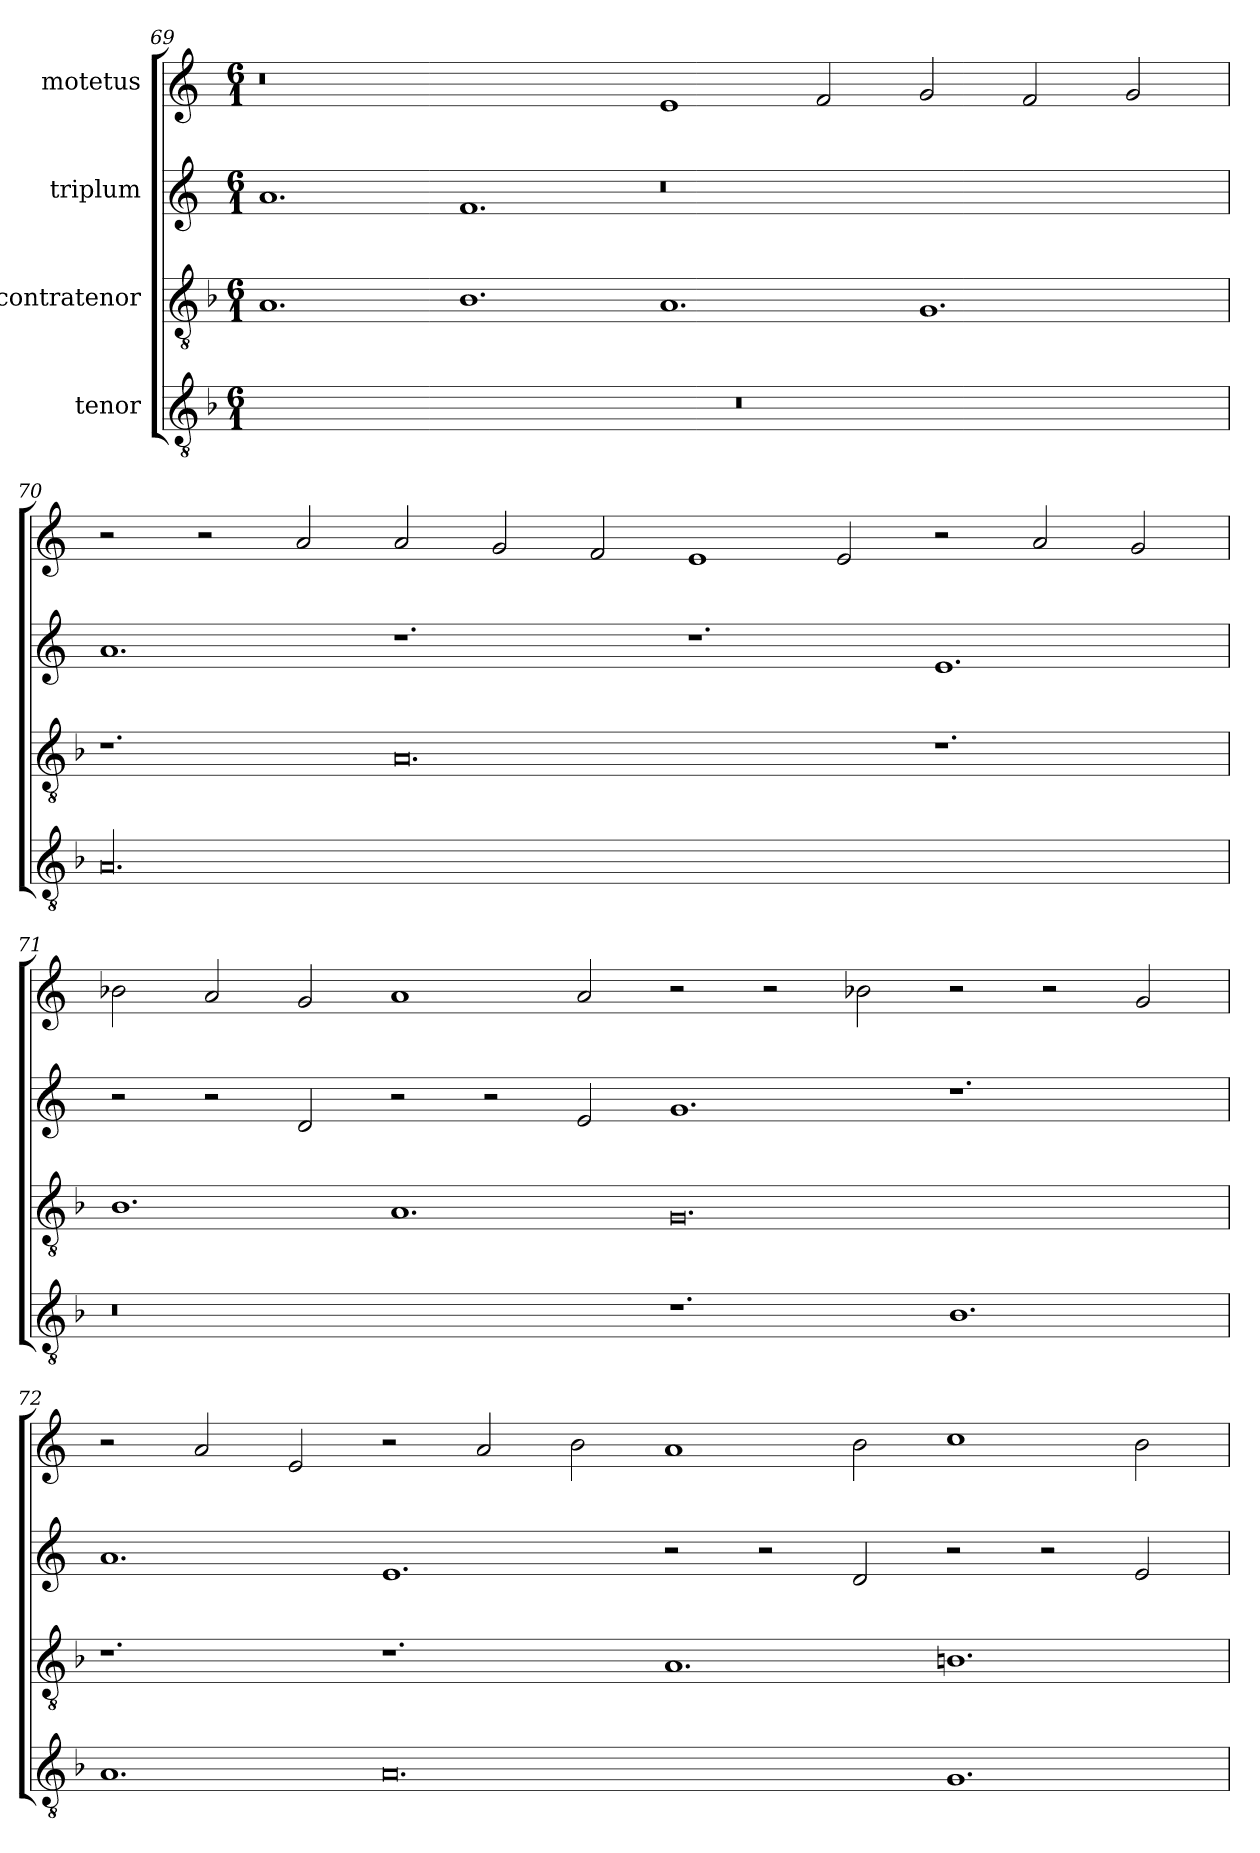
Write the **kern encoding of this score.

**kern	**kern	**kern	**kern
*part4	*part3	*part2	*part1
*staff4	*staff3	*staff2	*staff1
*I"tenor	*I"contratenor	*I"triplum	*I"motetus
*clefGv2	*clefGv2	*clefG2	*clefG2
*k[b-]	*k[b-]	*k[]	*k[]
*F:	*F:	*C:	*C:
*M6/1	*M6/1	*M6/1	*M6/1
=69	=69	=69	=69
00.r	1.A/	1.a/	0.r
.	1.B-\	1.f/	.
.	1.A/	0.r	1e/
.	.	.	2f/
.	1.G/	.	2g/
.	.	.	2f/
.	.	.	2g/
!!LO:PB:g=z
=70	=70	=70	=70
00.A/	1.r	1.a/	2r
.	.	.	2r
.	.	.	2a/
.	0.A/	1.r	2a/
.	.	.	2g/
.	.	.	2f/
.	.	1.r	1e/
.	.	.	2e/
.	1.r	1.e/	2r
.	.	.	2a/
.	.	.	2g/
=71	=71	=71	=71
0.r	1.B-\	2r	2b-X\
.	.	2r	2a/
.	.	2d/	2g/
.	1.A/	2r	1a/
.	.	2r	.
.	.	2e/	2a/
1.r	0.G/	1.g/	2r
.	.	.	2r
.	.	.	2b-X\
1.B-\	.	1.r	2r
.	.	.	2r
.	.	.	2g/
!!LO:LB:g=z
=72	=72	=72	=72
1.A/	1.r	1.a/	2r
.	.	.	2a/
.	.	.	2e/
0.A/	1.r	1.e/	2r
.	.	.	2a/
.	.	.	2b\
.	1.A/	2r	1a/
.	.	2r	.
.	.	2d/	2b\
1.G/	1.Bn\	2r	1cc\
.	.	2r	.
.	.	2e/	2b\
=	=	=	=
*-	*-	*-	*-
